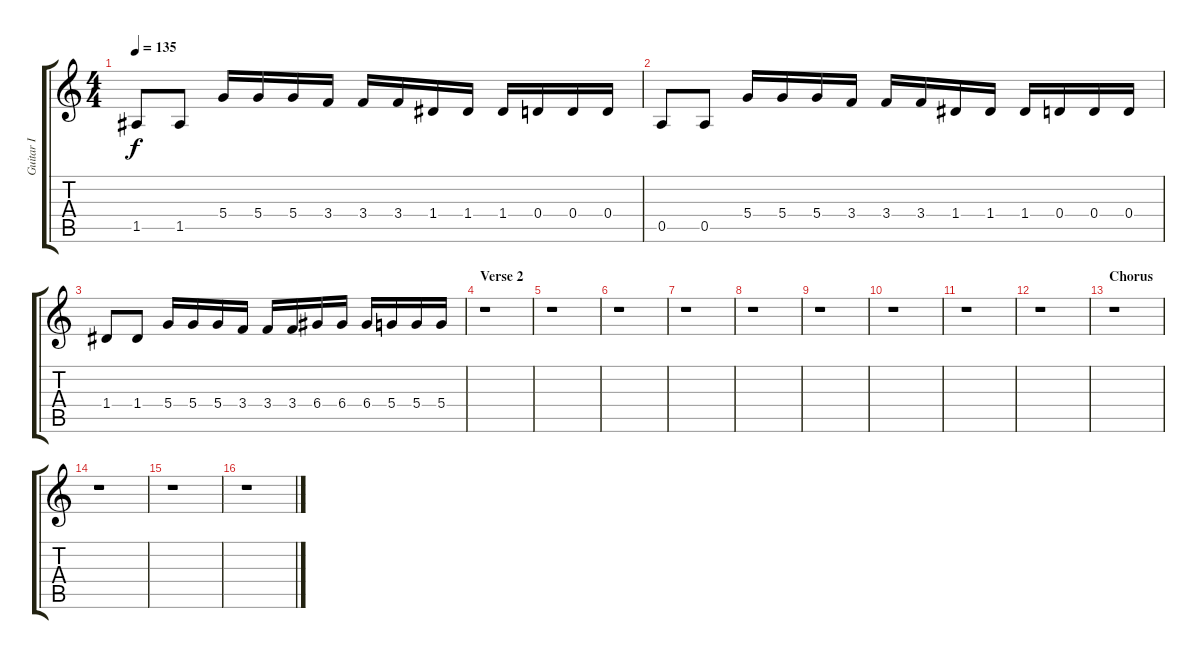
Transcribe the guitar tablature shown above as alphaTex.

\track ("Guitar I" "Guitar I") {instrument distortionguitar}
\staff {score tabs}
\tuning (E4 B3 G3 D3 A2 E2) {hide}
\ts (4 4)
\tempo 135
\clef g2
\ks c
1.5.8{dy f} 1.5.8 5.4.16 5.4.16 5.4.16 3.4.16 3.4.16 3.4.16 1.4.16 1.4.16 1.4.16 0.4.16 0.4.16 0.4.16 |
0.5.8 0.5.8 5.4.16 5.4.16 5.4.16 3.4.16 3.4.16 3.4.16 1.4.16 1.4.16 1.4.16 0.4.16 0.4.16 0.4.16 |
1.4.8 1.4.8 5.4.16 5.4.16 5.4.16 3.4.16 3.4.16 3.4.16 6.4.16 6.4.16 6.4.16 5.4.16 5.4.16 5.4.16 |
\section ("" "Verse 2")
r.1 |
r.1 |
r.1 |
r.1 |
r.1 |
r.1 |
r.1 |
r.1 |
r.1 |
\section ("" "Chorus")
r.1 |
r.1 |
r.1 |
r.1
